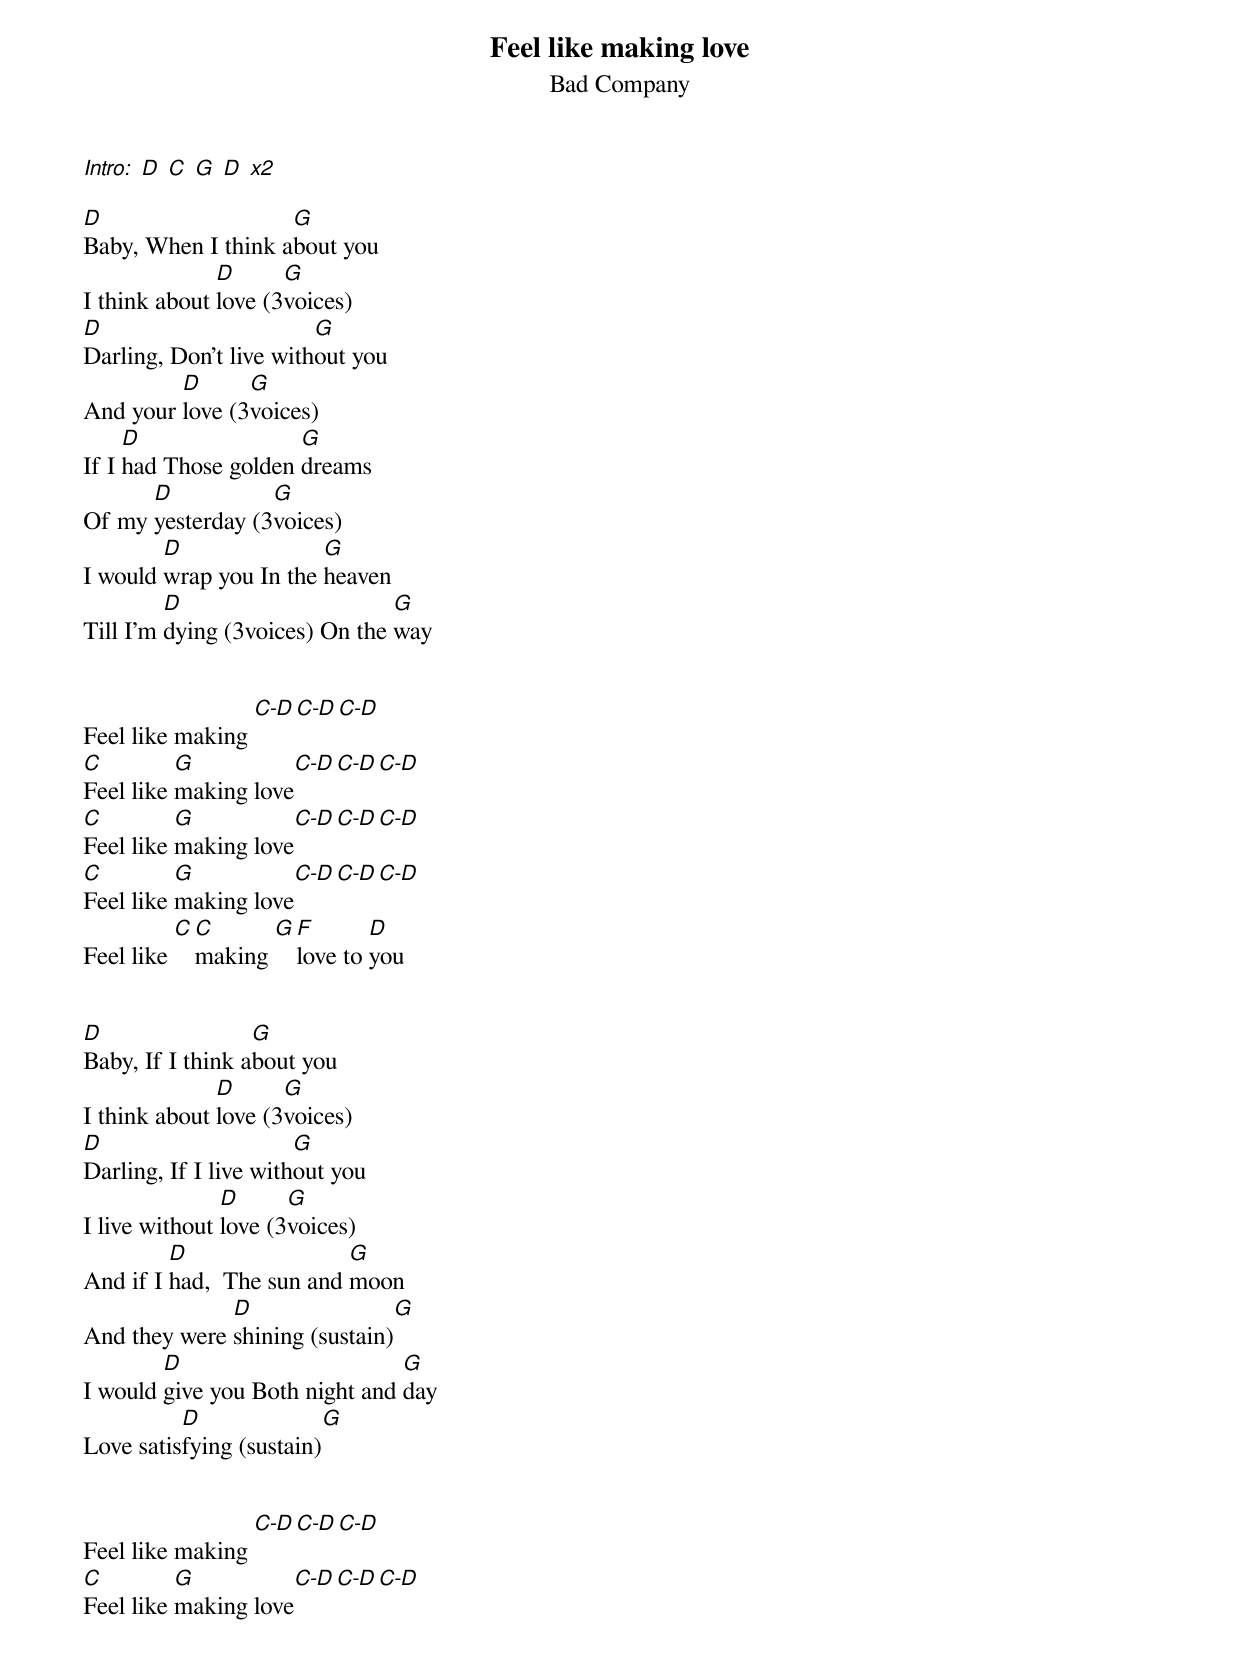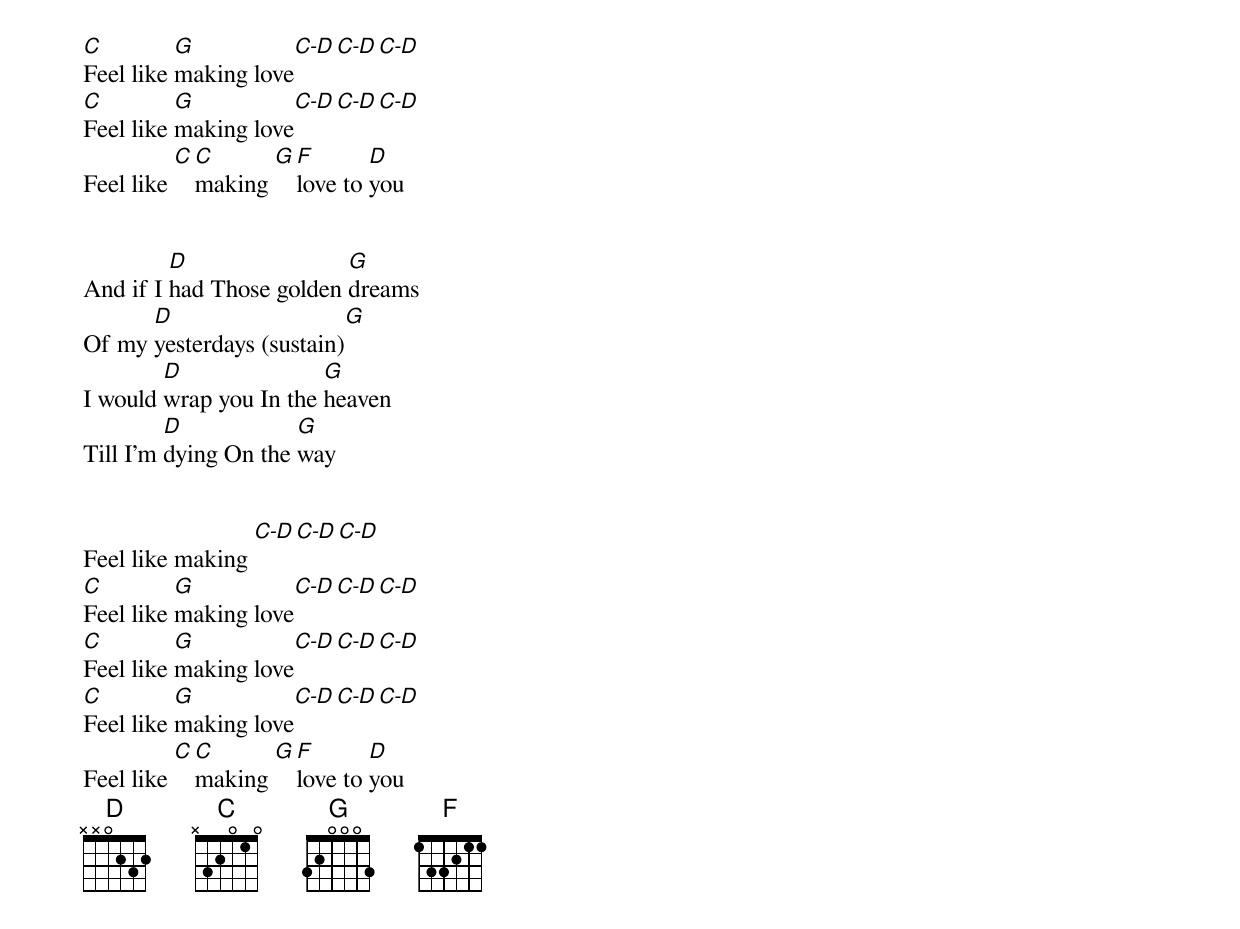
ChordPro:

{title:Feel like making love}
{subtitle:Bad Company}

[Intro:] [D] [C] [G] [D] [x2]

[D]Baby, When I think a[G]bout you
I think about [D]love (3[G]voices)
[D]Darling, Don't live with[G]out you
And your [D]love (3[G]voices)
If I [D]had Those golden [G]dreams
Of my [D]yesterday (3[G]voices)
I would [D]wrap you In the [G]heaven
Till I'm [D]dying (3voices) On the [G]way


Feel like making [C-D][C-D][C-D]
[C]Feel like [G]making love[C-D][C-D][C-D]
[C]Feel like [G]making love[C-D][C-D][C-D]
[C]Feel like [G]making love[C-D][C-D][C-D]
Feel like [C][C]making [G][F]love to [D]you


[D]Baby, If I think a[G]bout you
I think about [D]love (3[G]voices)
[D]Darling, If I live with[G]out you
I live without [D]love (3[G]voices)
And if I [D]had,  The sun and [G]moon
And they were [D]shining (sustain)[G]
I would [D]give you Both night and [G]day
Love satis[D]fying (sustain)[G]


Feel like making [C-D][C-D][C-D]
[C]Feel like [G]making love[C-D][C-D][C-D]
[C]Feel like [G]making love[C-D][C-D][C-D]
[C]Feel like [G]making love[C-D][C-D][C-D]
Feel like [C][C]making [G][F]love to [D]you


And if I [D]had Those golden [G]dreams
Of my [D]yesterdays (sustain)[G]
I would [D]wrap you In the [G]heaven
Till I'm [D]dying On the [G]way


Feel like making [C-D][C-D][C-D]
[C]Feel like [G]making love[C-D][C-D][C-D]
[C]Feel like [G]making love[C-D][C-D][C-D]
[C]Feel like [G]making love[C-D][C-D][C-D]
Feel like [C][C]making [G][F]love to [D]you
